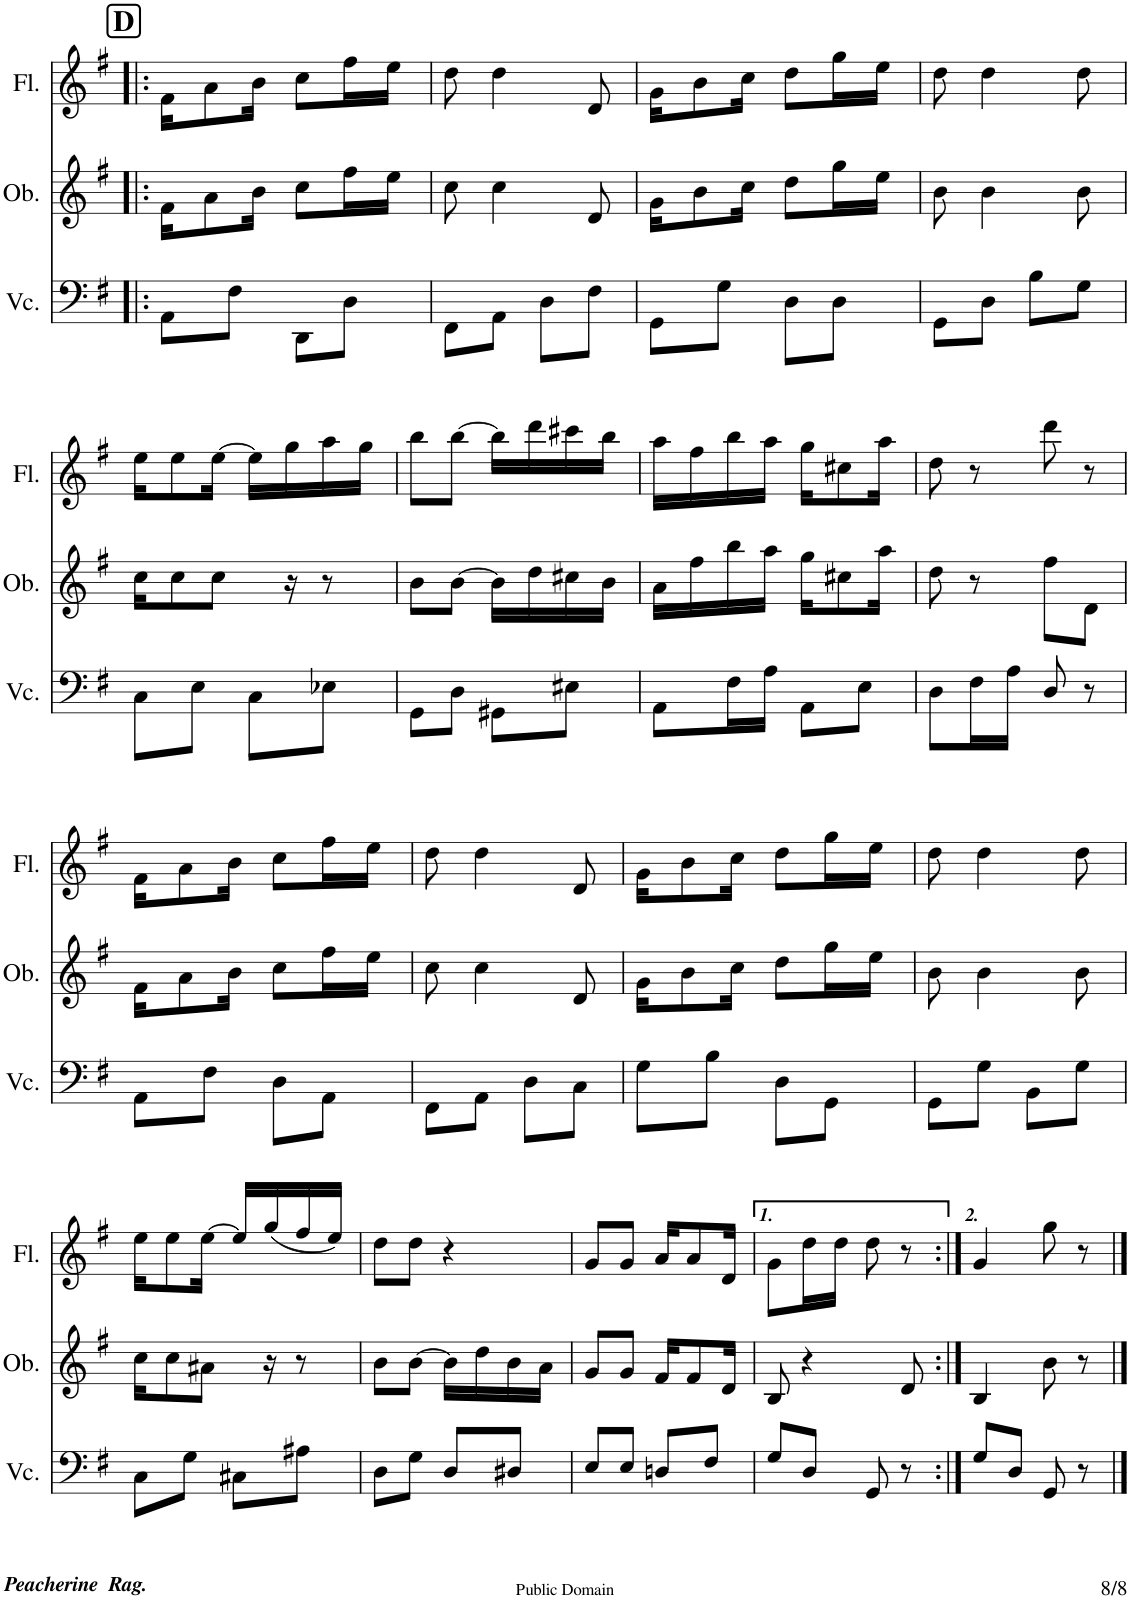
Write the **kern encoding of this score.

**kern	**kern	**kern
*part3	*part2	*part1
*staff3	*staff2	*staff1
*I"Violoncello	*I"Oboe	*I"Flute
*I'Vc.	*I'Ob.	*I'Fl.
!!LO:PB:g=z
*clefF4	*clefG2	*clefG2
*k[f#]	*k[f#]	*k[f#]
*G:	*G:	*G:
*M2/4	*M2/4	*M2/4
!!LO:REH:place=s1:a:B:cj:fs=14:t=D
=73!|:	=73!|:	=73!|:
8AA\L	16f#\KL	16f#\KL
.	8a\	8a\
8F#\J	.	.
.	16b\Jk	16b\Jk
8DD\L	8cc\L	8cc\L
8D\J	16ff#\L	16ff#\L
.	16ee\JJ	16ee\JJ
=74	=74	=74
8FF#\L	8cc\	8dd\
8AA\J	4cc\	4dd\
8D\L	.	.
8F#\J	8d/	8d/
=75	=75	=75
8GG\L	16g\KL	16g\KL
.	8b\	8b\
8G\J	.	.
.	16cc\Jk	16cc\Jk
8D\L	8dd\L	8dd\L
8D\J	16gg\L	16gg\L
.	16ee\JJ	16ee\JJ
=76	=76	=76
8GG\L	8b\	8dd\
8D\J	4b\	4dd\
8B\L	.	.
8G\J	8b\	8dd\
!!LO:LB:g=z
=77	=77	=77
8C\L	16cc\KL	16ee\KL
.	8cc\	8ee\
8E\J	.	.
.	8cc\J	[16ee\Jk
8C\L	.	16ee\LL]
.	16r	16gg\
8E-X\J	8r	16aa\
.	.	16gg\JJ
=78	=78	=78
8GG\L	8b\L	8bb\L
8D\J	[8b\J	[8bb\J
8GG#X\L	16b\LL]	16bb\LL]
.	16dd\	16ddd\
8E#X\J	16cc#X\	16ccc#X\
.	16b\JJ	16bb\JJ
=79	=79	=79
8AA\L	16a\LL	16aa\LL
.	16ff#\	16ff#\
16F#\L	16bb\	16bb\
16A\JJ	16aa\JJ	16aa\JJ
8AA\L	16gg\KL	16gg\KL
.	8cc#X\	8cc#X\
8E\J	.	.
.	16aa\Jk	16aa\Jk
=80	=80	=80
8D\L	8dd\	8dd\
16F#\L	8r	8r
16A\JJ	.	.
8D/	8ff#\L	8ddd\
8r	8d\J	8r
!!LO:LB:g=z
=81	=81	=81
8AA\L	16f#\KL	16f#\KL
.	8a\	8a\
8F#\J	.	.
.	16b\Jk	16b\Jk
8D\L	8cc\L	8cc\L
8AA\J	16ff#\L	16ff#\L
.	16ee\JJ	16ee\JJ
=82	=82	=82
8FF#\L	8cc\	8dd\
8AA\J	4cc\	4dd\
8D\L	.	.
8C\J	8d/	8d/
=83	=83	=83
8G\L	16g\KL	16g\KL
.	8b\	8b\
8B\J	.	.
.	16cc\Jk	16cc\Jk
8D\L	8dd\L	8dd\L
8GG\J	16gg\L	16gg\L
.	16ee\JJ	16ee\JJ
=84	=84	=84
8GG\L	8b\	8dd\
8G\J	4b\	4dd\
8BB\L	.	.
8G\J	8b\	8dd\
!!LO:LB:g=z
=85	=85	=85
8C\L	16cc\KL	16ee\KL
.	8cc\	8ee\
8G\J	.	.
.	8a#X\J	[16ee\Jk
8C#X\L	.	16ee/LL]
.	16r	(16gg/
8A#X\J	8r	16ff#/
.	.	16ee/JJ)
=86	=86	=86
8D\L	8b\L	8dd\L
8G\J	[8b\J	8dd\J
8D/L	16b\LL]	4r
.	16dd\	.
8D#X/J	16b\	.
.	16a\JJ	.
=87	=87	=87
8E/L	8g/L	8g/L
8E/J	8g/J	8g/J
8Dn/L	16f#/KL	16a/KL
.	8f#/	8a/
8F#/J	.	.
.	16d/Jk	16d/Jk
=88	=88	=88
8G/L	8B/	8g\L
8D/J	4r	16dd\L
.	.	16dd\JJ
8GG/	.	8dd\
8r	8d/	8r
=89:|!	=89:|!	=89:|!
8G/L	4B/	4g/
8D/J	.	.
8GG/	8b\	8gg\
8r	8r	8r
==	==	==
*-	*-	*-
